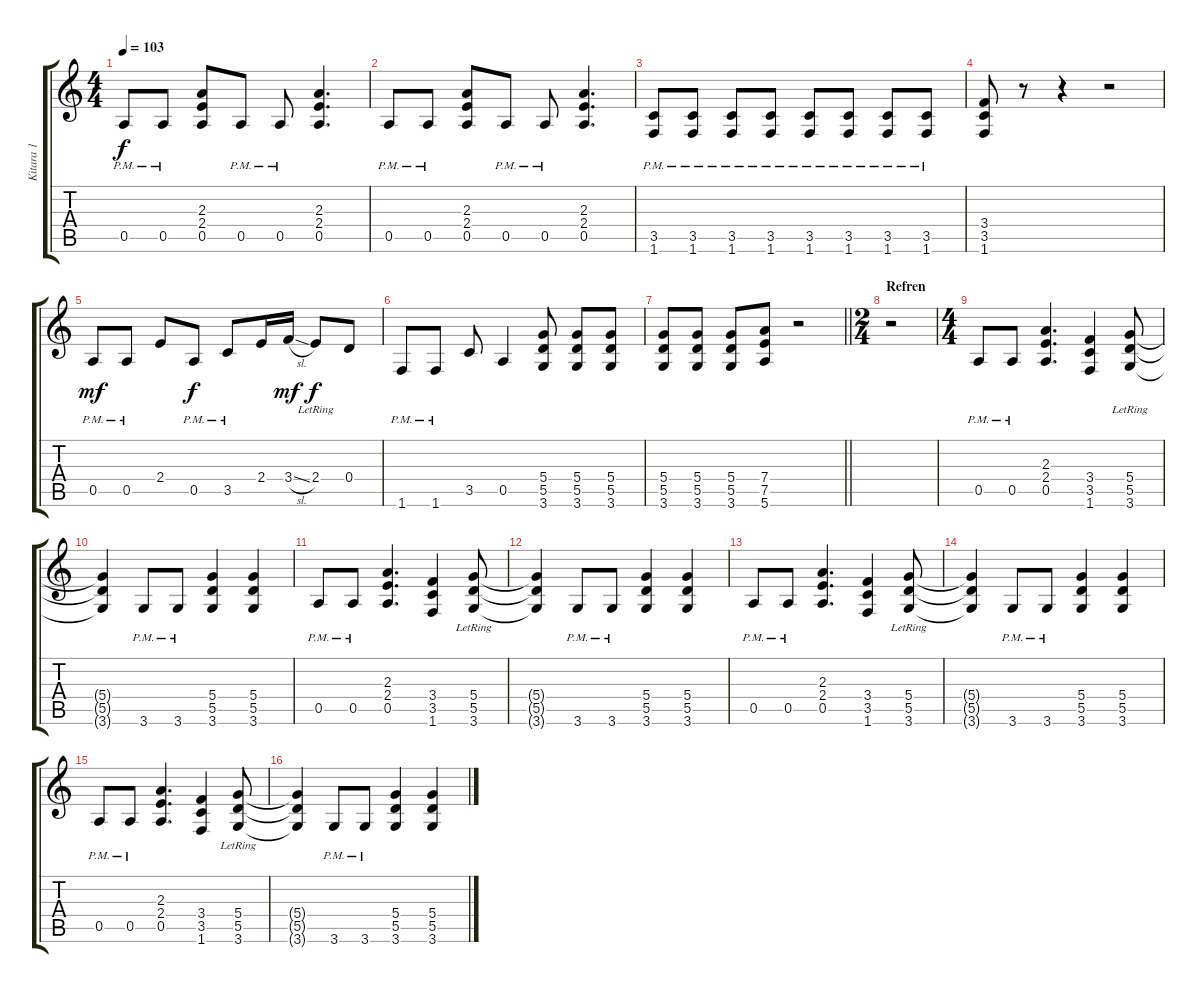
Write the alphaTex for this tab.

\track ("Kitara 1" "Kitara 1") {instrument distortionguitar}
\staff {score tabs}
\tuning (E4 B3 G3 D3 A2 E2) {hide}
\ts (4 4)
\tempo 103
\clef g2
\ks aminor
0.5{pm}.8{dy f} 0.5{pm}.8 (2.3 2.4 0.5).8 0.5{pm}.8 0.5{pm}.8 (2.3 2.4 0.5).4{d} |
0.5{pm}.8 0.5{pm}.8 (2.3 2.4 0.5).8 0.5{pm}.8 0.5{pm}.8 (2.3 2.4 0.5).4{d} |
(3.5{pm} 1.6{pm}).8 (3.5{pm} 1.6{pm}).8 (3.5{pm} 1.6{pm}).8 (3.5{pm} 1.6{pm}).8 (3.5{pm} 1.6{pm}).8 (3.5{pm} 1.6{pm}).8 (3.5{pm} 1.6{pm}).8 (3.5{pm} 1.6{pm}).8 |
(3.4 3.5 1.6).8 r.8 r.4 r.2 |
0.5{pm}.8{dy mf} 0.5{pm}.8 2.4.8 0.5{pm}.8{dy f} 3.5{pm}.8 2.4.16 3.4{sl}.16{dy mf} 2.4{lr}.8{dy f} 0.4.8 |
1.6{pm}.8 1.6{pm}.8 3.5.8 0.5.4 (5.4 5.5 3.6).8 (5.4 5.5 3.6).8 (5.4 5.5 3.6).8 |
\barLineRight lightlight
(5.4 5.5 3.6).8 (5.4 5.5 3.6).8 (5.4 5.5 3.6).8 (7.4 7.5 5.6).8 r.2 |
\ts (2 4)
\section ("" "Refren")
r.2 |
\ts (4 4)
0.5{pm}.8 0.5{pm}.8 (2.3 2.4 0.5).4{d} (3.4 3.5 1.6).4 (5.4{lr} 5.5{lr} 3.6{lr}).8 |
(5.4{t} 5.5{t} 3.6{t}).4 3.6{pm}.8 3.6{pm}.8 (5.4 5.5 3.6).4 (5.4 5.5 3.6).4 |
0.5{pm}.8 0.5{pm}.8 (2.3 2.4 0.5).4{d} (3.4 3.5 1.6).4 (5.4{lr} 5.5{lr} 3.6{lr}).8 |
(5.4{t} 5.5{t} 3.6{t}).4 3.6{pm}.8 3.6{pm}.8 (5.4 5.5 3.6).4 (5.4 5.5 3.6).4 |
0.5{pm}.8 0.5{pm}.8 (2.3 2.4 0.5).4{d} (3.4 3.5 1.6).4 (5.4{lr} 5.5{lr} 3.6{lr}).8 |
(5.4{t} 5.5{t} 3.6{t}).4 3.6{pm}.8 3.6{pm}.8 (5.4 5.5 3.6).4 (5.4 5.5 3.6).4 |
0.5{pm}.8 0.5{pm}.8 (2.3 2.4 0.5).4{d} (3.4 3.5 1.6).4 (5.4{lr} 5.5{lr} 3.6{lr}).8 |
(5.4{t} 5.5{t} 3.6{t}).4 3.6{pm}.8 3.6{pm}.8 (5.4 5.5 3.6).4 (5.4 5.5 3.6).4
